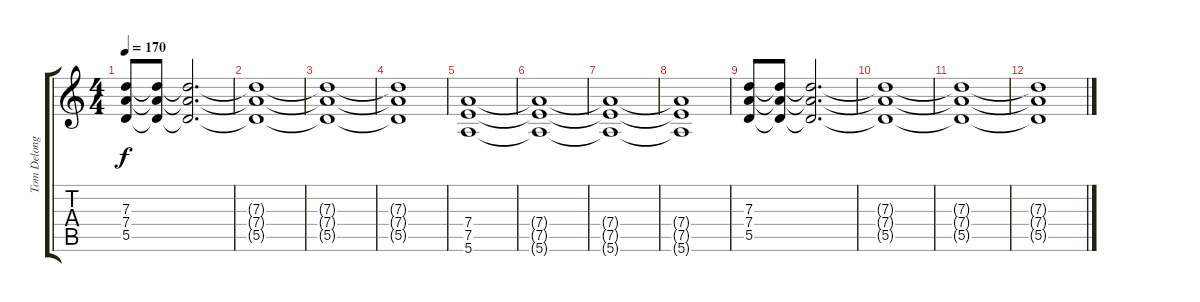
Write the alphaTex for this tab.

\track ("Tom Delonge - Guitar" "Tom Delong") {instrument distortionguitar}
\staff {score tabs}
\tuning (E4 B3 G3 D3 A2 E2) {hide}
\ts (4 4)
\tempo 170
\clef g2
\ks c
(7.3 7.4 5.5).8{dy f volume 9} (7.3{t} 7.4{t} 5.5{t}).8{volume 8} (7.3{t} 7.4{t} 5.5{t}).2{d} |
(7.3{t} 7.4{t} 5.5{t}).1 |
(7.3{t} 7.4{t} 5.5{t}).1 |
(7.3{t} 7.4{t} 5.5{t}).1 |
(7.4 7.5 5.6).1{volume 8} |
(7.4{t} 7.5{t} 5.6{t}).1 |
(7.4{t} 7.5{t} 5.6{t}).1 |
(7.4{t} 7.5{t} 5.6{t}).1 |
(7.3 7.4 5.5).8{volume 9} (7.3{t} 7.4{t} 5.5{t}).8{volume 8} (7.3{t} 7.4{t} 5.5{t}).2{d} |
(7.3{t} 7.4{t} 5.5{t}).1 |
(7.3{t} 7.4{t} 5.5{t}).1 |
(7.3{t} 7.4{t} 5.5{t}).1
